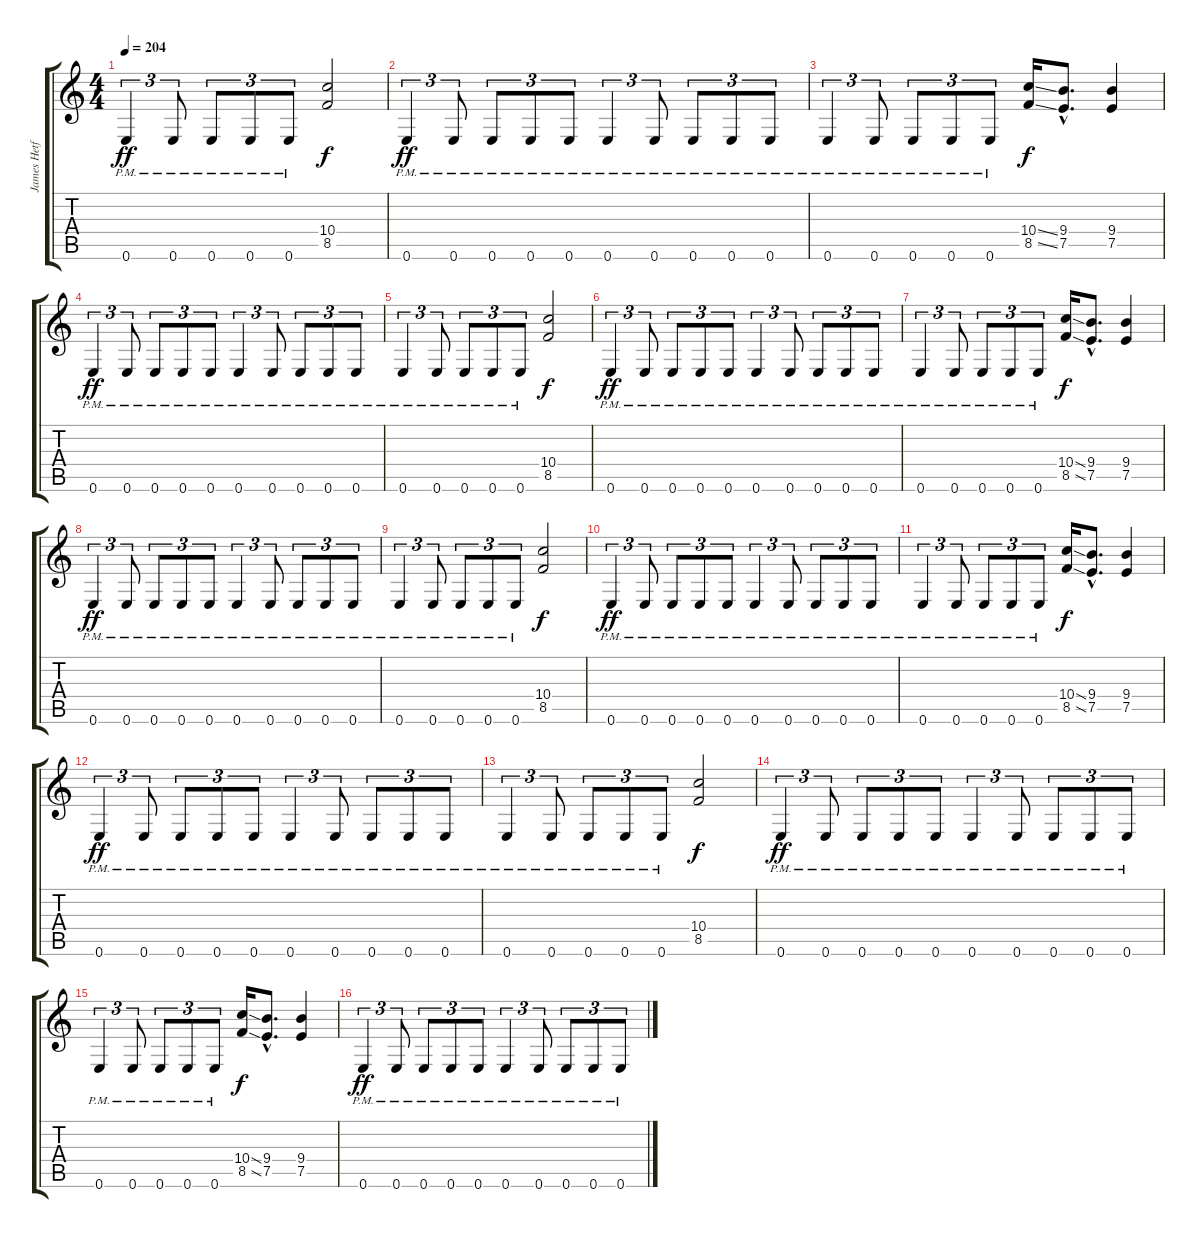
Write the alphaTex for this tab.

\track ("James Hetfield (Guitar 1)" "James Hetf") {instrument distortionguitar}
\staff {score tabs}
\tuning (E4 B3 G3 D3 A2 E2) {hide}
\ts (4 4)
\tempo 204
\clef g2
\ks c
0.6{pm}.4{tu (3 2) dy ff} 0.6{pm}.8{tu (3 2)} 0.6{pm}.8{tu (3 2)} 0.6{pm}.8{tu (3 2)} 0.6{pm}.8{tu (3 2)} (10.4 8.5).2{dy f} |
0.6{pm}.4{tu (3 2) dy ff} 0.6{pm}.8{tu (3 2)} 0.6{pm}.8{tu (3 2)} 0.6{pm}.8{tu (3 2)} 0.6{pm}.8{tu (3 2)} 0.6{pm}.4{tu (3 2)} 0.6{pm}.8{tu (3 2)} 0.6{pm}.8{tu (3 2)} 0.6{pm}.8{tu (3 2)} 0.6{pm}.8{tu (3 2)} |
0.6{pm}.4{tu (3 2)} 0.6{pm}.8{tu (3 2)} 0.6{pm}.8{tu (3 2)} 0.6{pm}.8{tu (3 2)} 0.6{pm}.8{tu (3 2)} (10.4{ss} 8.5{ss}).16{dy f} (9.4{hac} 7.5{hac}).8{d} (9.4 7.5).4 |
0.6{pm}.4{tu (3 2) dy ff} 0.6{pm}.8{tu (3 2)} 0.6{pm}.8{tu (3 2)} 0.6{pm}.8{tu (3 2)} 0.6{pm}.8{tu (3 2)} 0.6{pm}.4{tu (3 2)} 0.6{pm}.8{tu (3 2)} 0.6{pm}.8{tu (3 2)} 0.6{pm}.8{tu (3 2)} 0.6{pm}.8{tu (3 2)} |
0.6{pm}.4{tu (3 2)} 0.6{pm}.8{tu (3 2)} 0.6{pm}.8{tu (3 2)} 0.6{pm}.8{tu (3 2)} 0.6{pm}.8{tu (3 2)} (10.4 8.5).2{dy f} |
0.6{pm}.4{tu (3 2) dy ff} 0.6{pm}.8{tu (3 2)} 0.6{pm}.8{tu (3 2)} 0.6{pm}.8{tu (3 2)} 0.6{pm}.8{tu (3 2)} 0.6{pm}.4{tu (3 2)} 0.6{pm}.8{tu (3 2)} 0.6{pm}.8{tu (3 2)} 0.6{pm}.8{tu (3 2)} 0.6{pm}.8{tu (3 2)} |
0.6{pm}.4{tu (3 2)} 0.6{pm}.8{tu (3 2)} 0.6{pm}.8{tu (3 2)} 0.6{pm}.8{tu (3 2)} 0.6{pm}.8{tu (3 2)} (10.4{ss} 8.5{ss}).16{dy f} (9.4{hac} 7.5{hac}).8{d} (9.4 7.5).4 |
0.6{pm}.4{tu (3 2) dy ff} 0.6{pm}.8{tu (3 2)} 0.6{pm}.8{tu (3 2)} 0.6{pm}.8{tu (3 2)} 0.6{pm}.8{tu (3 2)} 0.6{pm}.4{tu (3 2)} 0.6{pm}.8{tu (3 2)} 0.6{pm}.8{tu (3 2)} 0.6{pm}.8{tu (3 2)} 0.6{pm}.8{tu (3 2)} |
0.6{pm}.4{tu (3 2)} 0.6{pm}.8{tu (3 2)} 0.6{pm}.8{tu (3 2)} 0.6{pm}.8{tu (3 2)} 0.6{pm}.8{tu (3 2)} (10.4 8.5).2{dy f} |
0.6{pm}.4{tu (3 2) dy ff} 0.6{pm}.8{tu (3 2)} 0.6{pm}.8{tu (3 2)} 0.6{pm}.8{tu (3 2)} 0.6{pm}.8{tu (3 2)} 0.6{pm}.4{tu (3 2)} 0.6{pm}.8{tu (3 2)} 0.6{pm}.8{tu (3 2)} 0.6{pm}.8{tu (3 2)} 0.6{pm}.8{tu (3 2)} |
0.6{pm}.4{tu (3 2)} 0.6{pm}.8{tu (3 2)} 0.6{pm}.8{tu (3 2)} 0.6{pm}.8{tu (3 2)} 0.6{pm}.8{tu (3 2)} (10.4{ss} 8.5{ss}).16{dy f} (9.4{hac} 7.5{hac}).8{d} (9.4 7.5).4 |
0.6{pm}.4{tu (3 2) dy ff} 0.6{pm}.8{tu (3 2)} 0.6{pm}.8{tu (3 2)} 0.6{pm}.8{tu (3 2)} 0.6{pm}.8{tu (3 2)} 0.6{pm}.4{tu (3 2)} 0.6{pm}.8{tu (3 2)} 0.6{pm}.8{tu (3 2)} 0.6{pm}.8{tu (3 2)} 0.6{pm}.8{tu (3 2)} |
0.6{pm}.4{tu (3 2)} 0.6{pm}.8{tu (3 2)} 0.6{pm}.8{tu (3 2)} 0.6{pm}.8{tu (3 2)} 0.6{pm}.8{tu (3 2)} (10.4 8.5).2{dy f} |
0.6{pm}.4{tu (3 2) dy ff} 0.6{pm}.8{tu (3 2)} 0.6{pm}.8{tu (3 2)} 0.6{pm}.8{tu (3 2)} 0.6{pm}.8{tu (3 2)} 0.6{pm}.4{tu (3 2)} 0.6{pm}.8{tu (3 2)} 0.6{pm}.8{tu (3 2)} 0.6{pm}.8{tu (3 2)} 0.6{pm}.8{tu (3 2)} |
0.6{pm}.4{tu (3 2)} 0.6{pm}.8{tu (3 2)} 0.6{pm}.8{tu (3 2)} 0.6{pm}.8{tu (3 2)} 0.6{pm}.8{tu (3 2)} (10.4{ss} 8.5{ss}).16{dy f} (9.4{hac} 7.5{hac}).8{d} (9.4 7.5).4 |
0.6{pm}.4{tu (3 2) dy ff} 0.6{pm}.8{tu (3 2)} 0.6{pm}.8{tu (3 2)} 0.6{pm}.8{tu (3 2)} 0.6{pm}.8{tu (3 2)} 0.6{pm}.4{tu (3 2)} 0.6{pm}.8{tu (3 2)} 0.6{pm}.8{tu (3 2)} 0.6{pm}.8{tu (3 2)} 0.6{pm}.8{tu (3 2)}
